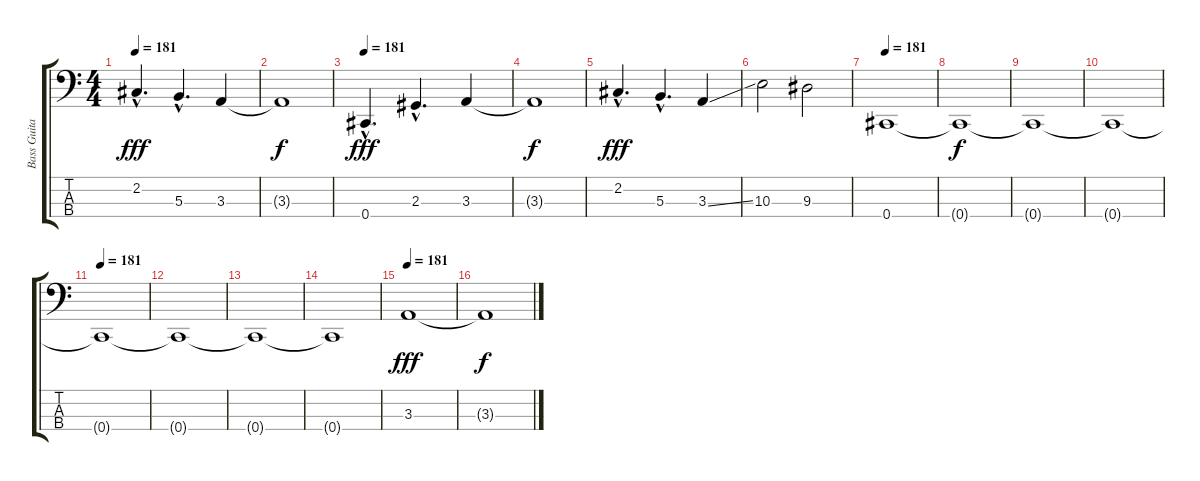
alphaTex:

\track ("Bass Guitar" "Bass Guita") {instrument electricbassfinger}
\staff {score tabs}
\tuning (E2 B1 Gb1 Db1) {hide}
\ts (4 4)
\tempo 181
\clef f4
\ks c
2.2{hac}.4{d dy fff} 5.3{hac}.4{d} 3.3.4 |
3.3{t}.1{dy f} |
\tempo 181
0.4{hac}.4{d dy fff} 2.3{hac}.4{d} 3.3.4 |
3.3{t}.1{dy f} |
2.2{hac}.4{d dy fff} 5.3{hac}.4{d} 3.3{ss}.4 |
10.3.2 9.3.2 |
\tempo 181
0.4.1 |
0.4{t}.1{dy f} |
0.4{t}.1 |
0.4{t}.1 |
\tempo 181
0.4{t}.1 |
0.4{t}.1 |
0.4{t}.1 |
0.4{t}.1 |
\tempo 181
3.3.1{dy fff} |
3.3{t}.1{dy f}
